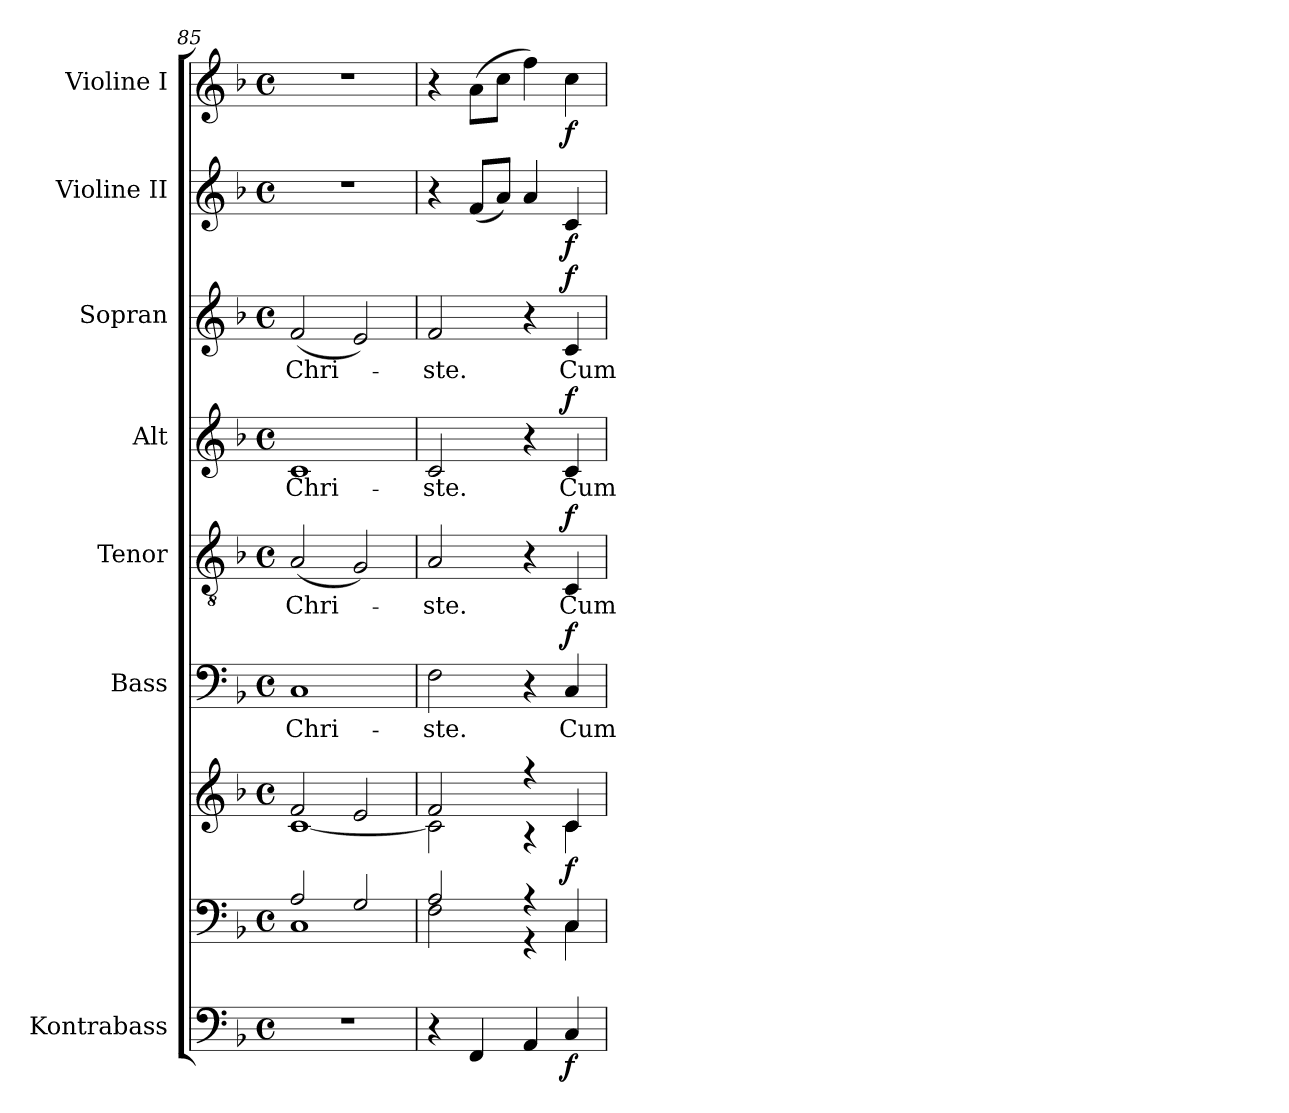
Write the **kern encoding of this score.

**kern	**dynam	**kern	**kern	**dynam	**kern	**text	**dynam	**kern	**text	**dynam	**kern	**text	**dynam	**kern	**text	**dynam	**kern	**dynam	**kern	**dynam
*part8	*part8	*part7	*part7	*part7	*part6	*part6	*part6	*part5	*part5	*part5	*part4	*part4	*part4	*part3	*part3	*part3	*part2	*part2	*part1	*part1
*staff9	*staff9	*staff8	*staff7	*staff7/8	*staff6	*staff6	*staff6	*staff5	*staff5	*staff5	*staff4	*staff4	*staff4	*staff3	*staff3	*staff3	*staff2	*staff2	*staff1	*staff1
*I"Kontrabass	*	*	*	*	*I"Bass	*	*	*I"Tenor	*	*	*I"Alt	*	*	*I"Sopran	*	*	*I"Violine II	*	*I"Violine I	*
*I'Kb.	*	*	*	*	*I'B.	*	*	*I'T.	*	*	*I'A.	*	*	*I'S.	*	*	*I'Vl. II	*	*I'Vl. I	*
*clefF4	*	*clefF4	*clefG2	*	*clefF4	*	*	*clefGv2	*	*	*clefG2	*	*	*clefG2	*	*	*clefG2	*	*clefG2	*
*ITrd7c12	*	*	*	*	*	*	*	*	*	*	*	*	*	*	*	*	*	*	*	*
*k[b-]	*	*k[b-]	*k[b-]	*	*k[b-]	*	*	*k[b-]	*	*	*k[b-]	*	*	*k[b-]	*	*	*k[b-]	*	*k[b-]	*
*F:	*	*F:	*F:	*	*F:	*	*	*F:	*	*	*F:	*	*	*F:	*	*	*F:	*	*F:	*
*M4/4	*	*M4/4	*M4/4	*	*M4/4	*	*	*M4/4	*	*	*M4/4	*	*	*M4/4	*	*	*M4/4	*	*M4/4	*
*met(c)	*	*met(c)	*met(c)	*	*met(c)	*	*	*met(c)	*	*	*met(c)	*	*	*met(c)	*	*	*met(c)	*	*met(c)	*
=85	=85	=85	=85	=85	=85	=85	=85	=85	=85	=85	=85	=85	=85	=85	=85	=85	=85	=85	=85	=85
*	*	*^	*^	*	*	*	*	*	*	*	*	*	*	*	*	*	*	*	*	*
!	!	!	!	!	!	!	!	!LO:LY:b	!	!	!LO:LY:b	!	!	!LO:LY:b	!	!	!LO:LY:b	!	!	!	!	!
1r	.	2A/	1C	2f/	[<1c	.	1C	Chri-	.	(<2A/	Chri-	.	1c	Chri-	.	(<2f/	Chri-	.	1r	.	1r	.
.	.	2G/	.	2e/	.	.	.	.	.	2G/)	.	.	.	.	.	2e/)	.	.	.	.	.	.
=86	=86	=86	=86	=86	=86	=86	=86	=86	=86	=86	=86	=86	=86	=86	=86	=86	=86	=86	=86	=86	=86	=86
!	!	!	!	!	!	!	!	!LO:LY:b	!	!	!LO:LY:b	!	!	!LO:LY:b	!	!	!LO:LY:b	!	!	!	!	!
4r	.	2A/	2F\	2f/	2c\]	.	2F\	-ste.	.	2A/	-ste.	.	2c/	-ste.	.	2f/	-ste.	.	4r	.	4r	.
4FFF/	.	.	.	.	.	.	.	.	.	.	.	.	.	.	.	.	.	.	(<8f/L	.	(>8a\L	.
.	.	.	.	.	.	.	.	.	.	.	.	.	.	.	.	.	.	.	8a/J)	.	8cc\J	.
4AAA/	.	4r	4r	4r	4r	.	4r	.	.	4r	.	.	4r	.	.	4r	.	.	4a/	.	4ff\)	.
!	!LO:DY:b	!	!	!	!	!LO:DY:b	!	!LO:LY:b	!LO:DY:a	!	!LO:LY:b	!LO:DY:a	!	!LO:LY:b	!LO:DY:a	!	!LO:LY:b	!LO:DY:a	!	!LO:DY:b	!	!LO:DY:b
4CC/	f	4C/	4C\	4c/	4c\	f	4C/	Cum	f	4C/	Cum	f	4c/	Cum	f	4c/	Cum	f	4c/	f	4cc\	f
*	*	*v	*v	*	*	*	*	*	*	*	*	*	*	*	*	*	*	*	*	*	*	*
*	*	*	*v	*v	*	*	*	*	*	*	*	*	*	*	*	*	*	*	*	*	*
=	=	=	=	=	=	=	=	=	=	=	=	=	=	=	=	=	=	=	=	=
*-	*-	*-	*-	*-	*-	*-	*-	*-	*-	*-	*-	*-	*-	*-	*-	*-	*-	*-	*-	*-
